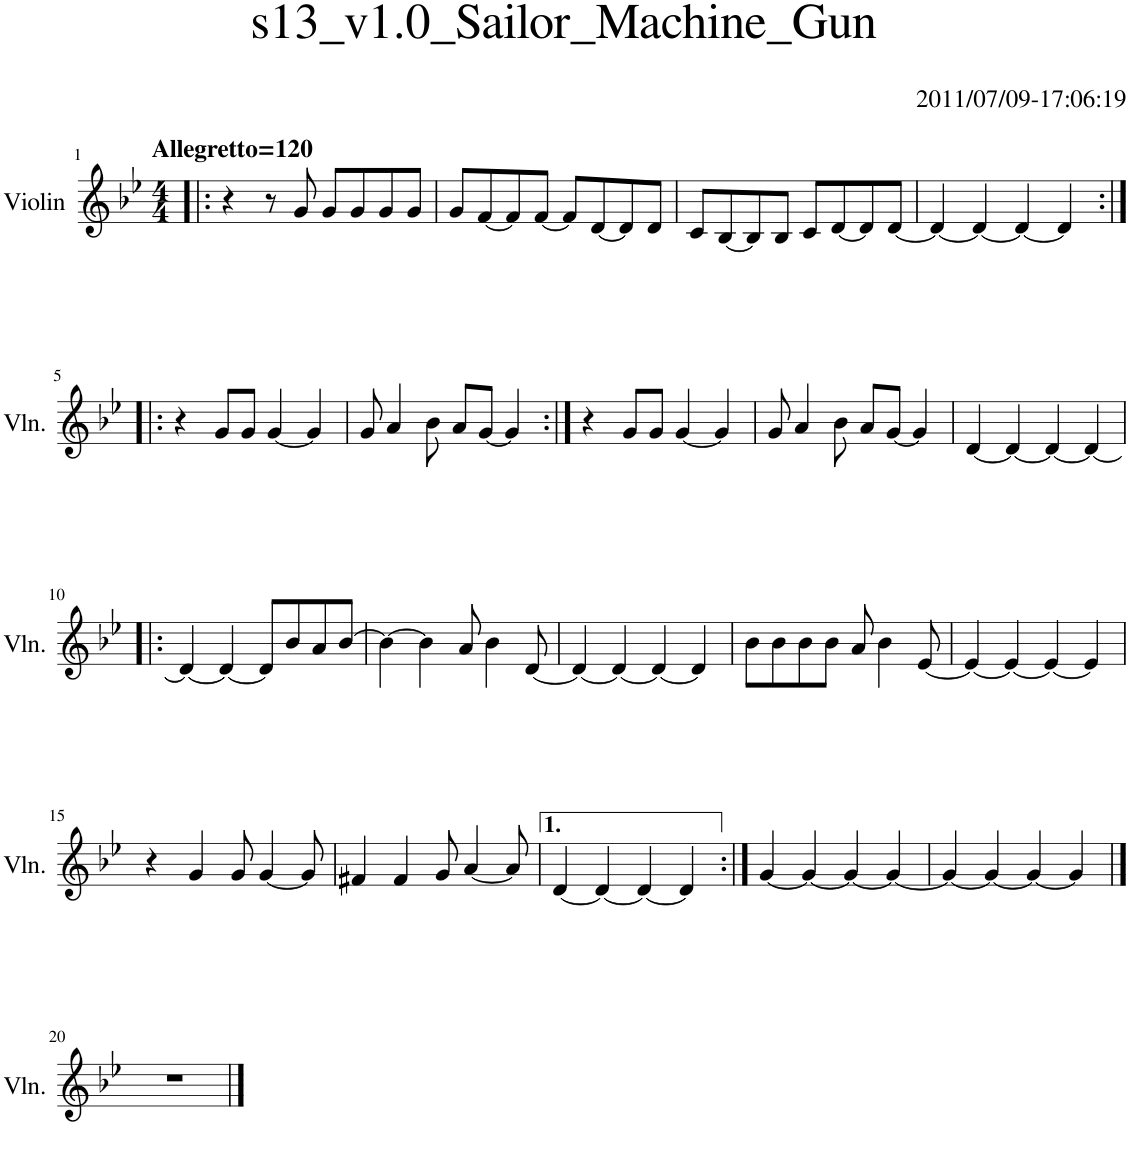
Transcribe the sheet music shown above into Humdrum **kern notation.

**kern
*part1
*staff1
*I"Violin
*I'Vln.
*clefG2
*k[b-e-]
*M4/4
=1!|:
!LO:TX:a:B:t=Allegretto=120
4r
8r
8g/
8g/L
8g/
8g/
8g/J
=2
8g/L
[8f/
8f/]
[8f/J
8f/L]
[8d/
8d/]
8d/J
=3
8c/L
[8B-/
8B-/]
8B-/J
8c/L
[8d/
8d/]
[8d/J
=4
4d/_
4d/_
4d/_
4d/]
!!LO:LB:g=z
=5:|!|:
4r
8g/L
8g/J
[4g/
4g/]
=6
8g/
4a/
8b-\
8a/L
[8g/J
4g/]
=7:|!
4r
8g/L
8g/J
[4g/
4g/]
=8
8g/
4a/
8b-\
8a/L
[8g/J
4g/]
=9
[4d/
4d/_
4d/_
4d/_
!!LO:LB:g=z
=10!|:
4d/_
4d/_
8d/L]
8b-/
8a/
[8b-/J
=11
4b-\_
4b-\]
8a/
4b-\
[8d/
=12
4d/_
4d/_
4d/_
4d/]
=13
8b-\L
8b-\
8b-\
8b-\J
8a/
4b-\
[8e-/
=14
4e-/_
4e-/_
4e-/_
4e-/]
!!LO:LB:g=z
=15
4r
4g/
8g/
[4g/
8g/]
=16
4f#X/
4f#/
8g/
[4a/
8a/]
=17
[4d/
4d/_
4d/_
4d/]
=18:|!
[4g/
4g/_
4g/_
4g/_
=19
4g/_
4g/_
4g/_
4g/]
!!LO:LB:g=z
==20
1r
==
*-
